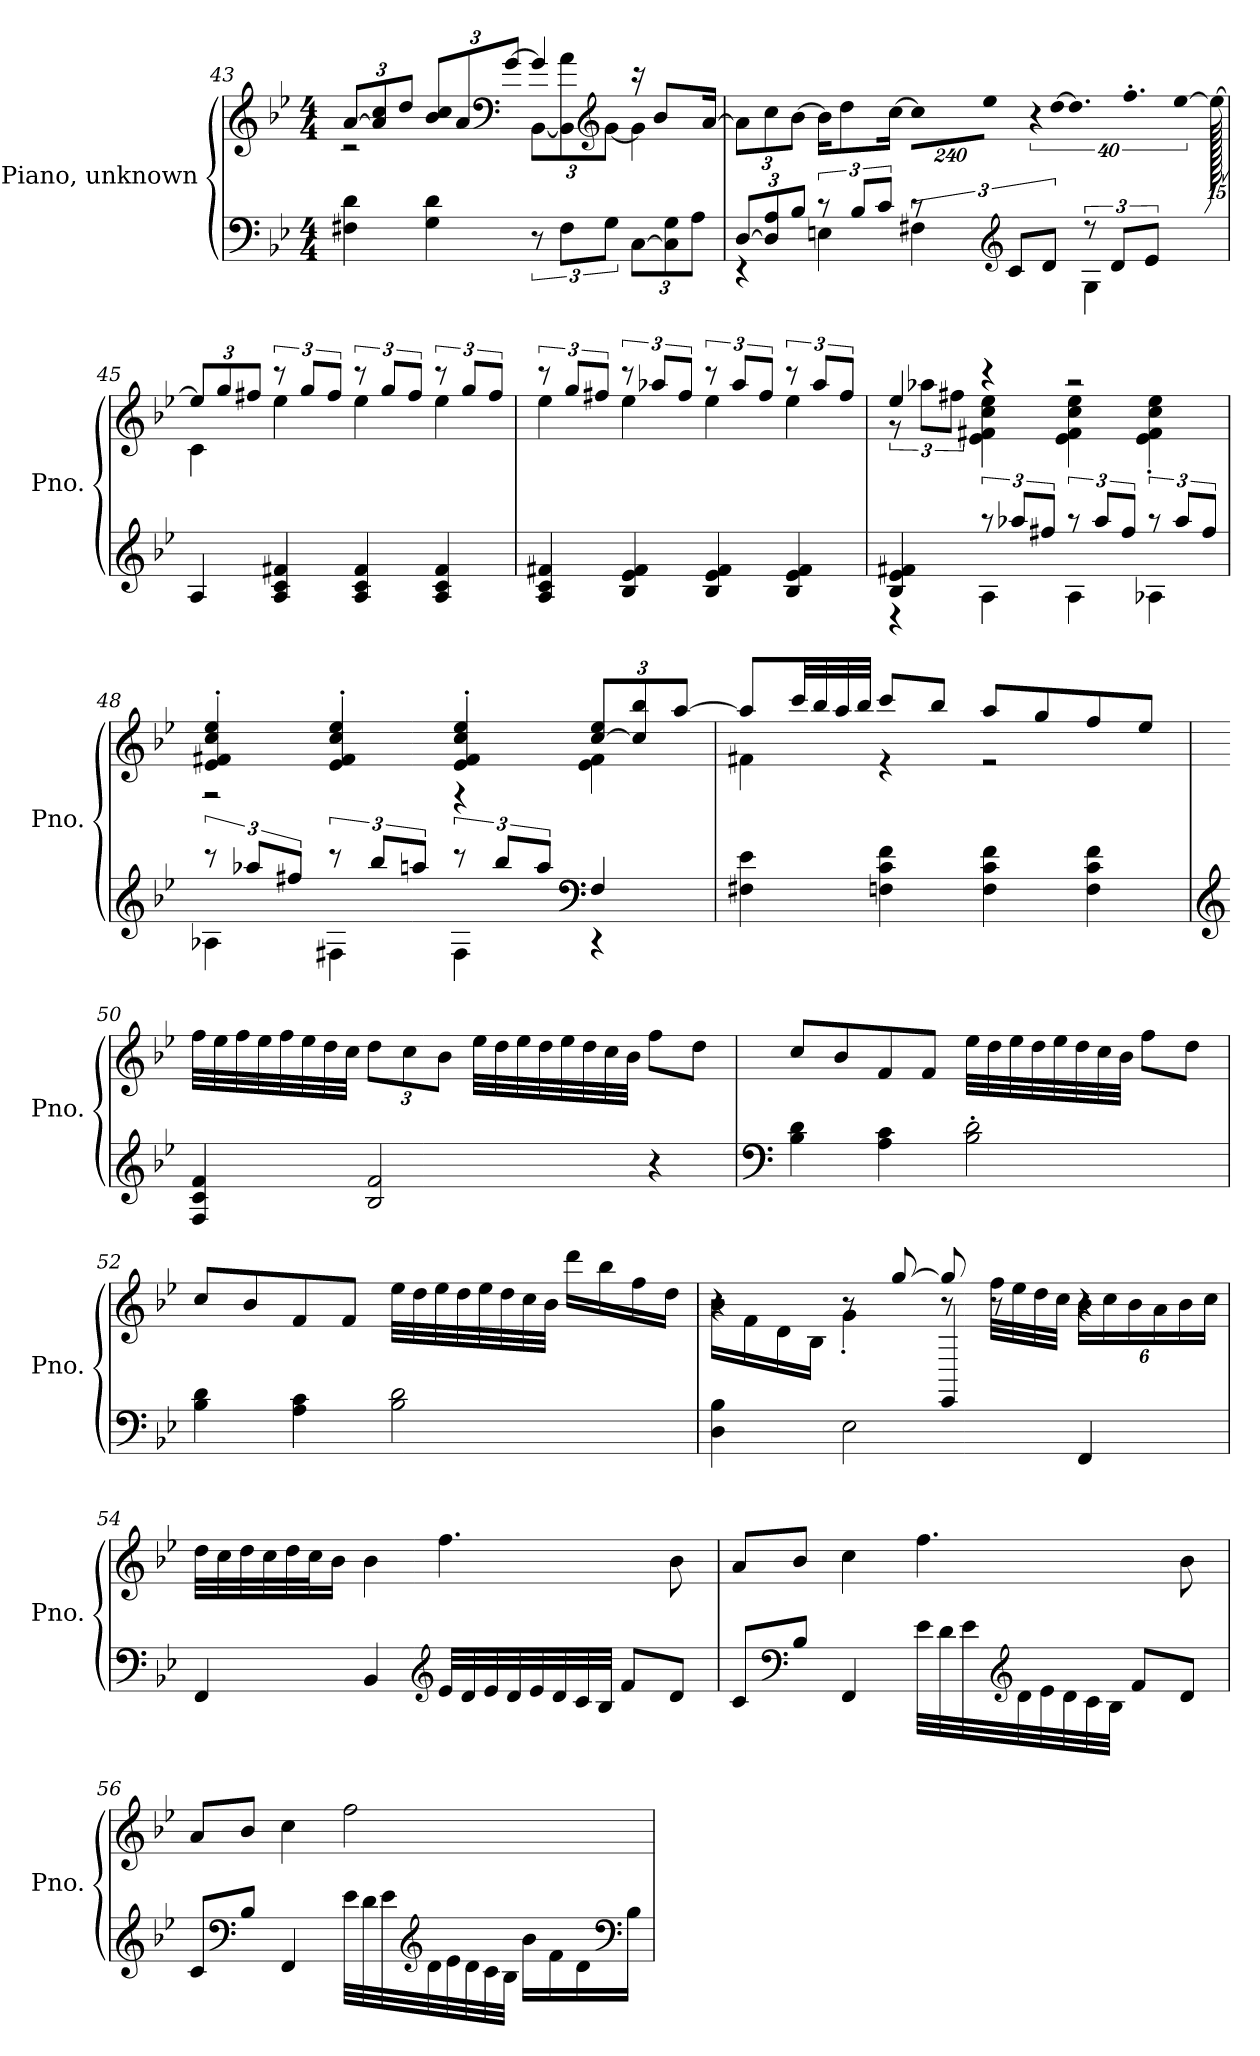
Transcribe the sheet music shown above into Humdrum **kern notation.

**kern	**kern
*part1	*part1
*staff2	*staff1
*I"Piano, unknown	*
*I'Pno.	*
*clefF4	*clefG2
*k[b-e-]	*k[b-e-]
*M4/4	*M4/4
*	*Xbrackettup
=43	=43
*	*^
4F#X\ 4d\	[12a/L	2r
.	12a/] 12cc/	.
.	12dd/J	.
4G\ 4d\	12b-/ 12cc/L	.
.	12a/	.
*	*clefF4	*
.	[12g/J	.
12r	4g/]	[12BB-\L
12F#\L	.	12BB-\] 12a\
*	*clefG2	*
12G\J	.	[12g\J
*Xbrackettup	*	*
[12C\L	16r	4g\]
.	8b-/L	.
12C\] 12G\	.	.
12A\J	.	.
.	[16a/Jk	.
*	*v	*v
!!LO:LB:g=z
=44	=44
*^	*
[12D/L	4r	12a\L]
12D/] 12A/	.	12cc\
12B-/J	.	[12b-\J
*brackettup	*	*
12r	4En\	16b-\KL]
.	.	8dd\
12B-/L	.	.
12c/J	.	.
.	.	[16cc\Jk
*	*	*brackettup
!	!	!LO:N:vis=16
12r	4F#X\	1920%137cc\LL]
!	!	!LO:N:vis=16
.	.	1920%137ee-\JJ
*clefG2	*	*
12c/L	.	.
!	!	!LO:N:vis=32
.	.	640%23r
12d/J	.	.
!	!	!LO:N:vis=32
.	.	[640%23dd\KLL
!	!	!LO:N:vis=16.
.	.	960%103dd\]
12r	4G\	.
!	!	!LO:N:vis=16.
.	.	960%103ff'\
12d/L	.	.
12e-/J	.	.
.	.	[240%17ee-\J
1920ryy	1920ryy	1920ee-\_
*v	*v	*
=45	=45
*	*Xbrackettup
*	*^
4A/	12ee-/L]	4c\
.	12gg/	.
.	12ff#X/J	.
*	*brackettup	*
4A/ 4c/ 4f#X/	12r	4ee-\
.	12gg/L	.
.	12ff#/J	.
4A/ 4c/ 4f#/	12r	4ee-\
.	12gg/L	.
.	12ff#/J	.
4A/ 4c/ 4f#/	12r	4ee-\
.	12gg/L	.
.	12ff#/J	.
=46	=46	=46
4A/ 4c/ 4f#X/	12r	4ee-\
.	12gg/L	.
.	12ff#X/J	.
4B-/ 4e-/ 4f#/	12r	4ee-\
.	12aa-X/L	.
.	12ff#/J	.
4B-/ 4e-/ 4f#/	12r	4ee-\
.	12aa-/L	.
.	12ff#/J	.
4B-/ 4e-/ 4f#/	12r	4ee-\
.	12aa-/L	.
.	12ff#/J	.
!!LO:LB:g=z	!!
=47	=47	=47
*^	*	*
4B-/ 4e-/ 4f#X/	4r	4ee-/	12r
.	.	.	12aa-X\L
.	.	.	12ff#X\J
12r	4A\	4r	4e-\ 4f#X\ 4cc\ 4ee-\
12aa-X/L	.	.	.
12ff#X/J	.	.	.
12r	4A\	2r	4e-\ 4f#\ 4cc\ 4ee-\
12aa-/L	.	.	.
12ff#/J	.	.	.
12r	4A-X\	.	4e-\' 4f#\' 4cc\' 4ee-\'
12aa-/L	.	.	.
12ff#/J	.	.	.
=48	=48	=48	=48
12r	4A-X\	4e-/' 4f#X/' 4cc/' 4ee-/'	2r
12aa-X/L	.	.	.
12ff#X/J	.	.	.
12r	4F#X\	4e-/' 4f#/' 4cc/' 4ee-/'	.
12bb-/L	.	.	.
12aan/J	.	.	.
12r	4F#\	4e-/' 4f#/' 4cc/' 4ee-/'	4r
12bb-/L	.	.	.
12aa/J	.	.	.
*clefF4	*	*	*
*	*	*Xbrackettup	*
4F#/	4r	[12cc/ 12ee-/L	4e-\ 4f#\
.	.	12cc/] 12bb-/	.
.	.	[12aa/J	.
*v	*v	*	*
!!LO:LB:g=z	!!
=49	=49	=49
4F#X\ 4e-\	8aa/L]	4f#X\
.	32ccc/LL	.
.	32bb-/	.
.	32aa/	.
.	32bb-/JJJ	.
4Fn\ 4c\ 4f\	8ccc/L	4r
.	8bb-/J	.
4F\ 4c\ 4f\	8aa/L	2r
.	8gg/	.
4F\ 4c\ 4f\	8ff/	.
.	8ee-/J	.
*	*v	*v
=50	=50
*clefG2	*
4F/ 4c/ 4f/	32ff\LLL
.	32ee-\
.	32ff\
.	32ee-\
.	32ff\
.	32ee-\
.	32dd\
.	32cc\JJJ
2B-/ 2f/	12dd\L
.	12cc\
.	12b-\J
.	32ee-\LLL
.	32dd\
.	32ee-\
.	32dd\
.	32ee-\
.	32dd\
.	32cc\
.	32b-\JJJ
4r	8ff\L
.	8dd\J
!!LO:LB:g=z
=51	=51
*clefF4	*
4B-\ 4d\	8cc/L
.	8b-/
4A\ 4c\	8f/
.	8f/J
2B-\' 2d\'	32ee-\LLL
.	32dd\
.	32ee-\
.	32dd\
.	32ee-\
.	32dd\
.	32cc\
.	32b-\JJJ
.	8ff\L
.	8dd\J
=52	=52
4B-\ 4d\	8cc/L
.	8b-/
4A\ 4c\	8f/
.	8f/J
2B-\ 2d\	32ee-\LLL
.	32dd\
.	32ee-\
.	32dd\
.	32ee-\
.	32dd\
.	32cc\
.	32b-\JJJ
.	16ddd\LL
.	16bb-\
.	16ff\
.	16dd\JJ
!!LO:LB:g=z
=53	=53
*	*^
*	*	*^
4D\ 4B-\	4r	16b-\LL	2r
.	.	16f\	.
.	.	16d\	.
.	.	16B-\JJ	.
2E-\	8r	4g'\	.
.	[8gg/	.	.
.	8gg/]	8r	4EE-/
.	8r	32ff\LLL	.
.	.	32ee-\	.
.	.	32dd\	.
.	.	32cc\JJJ	.
4FF/	4r	24b-\LL	4r
.	.	24cc\	.
.	.	24b-\	.
.	.	24a\	.
.	.	24b-\	.
.	.	24cc\JJ	.
*	*v	*v	*v
=54	=54
4FF/	32dd\LLL
.	32cc\
.	32dd\
.	32cc\
.	32dd\
.	32cc\J
.	16b-\JJ
4BB-/	4b-\
*clefG2	*
32e-/LLL	4.ff\
32d/	.
32e-/	.
32d/	.
32e-/	.
32d/	.
32c/	.
32B-/JJJ	.
8f/L	.
8d/J	8b-\
!!LO:PB:g=z
=55	=55
8c/L	8a/L
*clefF4	*
8B-/J	8b-/J
4FF/	4cc\
32e-\LLL	4.ff\
32d\	.
32e-\	.
*clefG2	*
32d\	.
32e-\	.
32d\	.
32c\	.
32B-\JJJ	.
8f/L	.
8d/J	8b-\
=56	=56
8c/L	8a/L
*clefF4	*
8B-/J	8b-/J
4FF/	4cc\
32e-\LLL	2ff\
32d\	.
32e-\	.
*clefG2	*
32d\	.
32e-\	.
32d\	.
32c\	.
32B-\JJJ	.
16b-\LL	.
16f\	.
16d\	.
*clefF4	*
16B-\JJ	.
=	=
*-	*-
